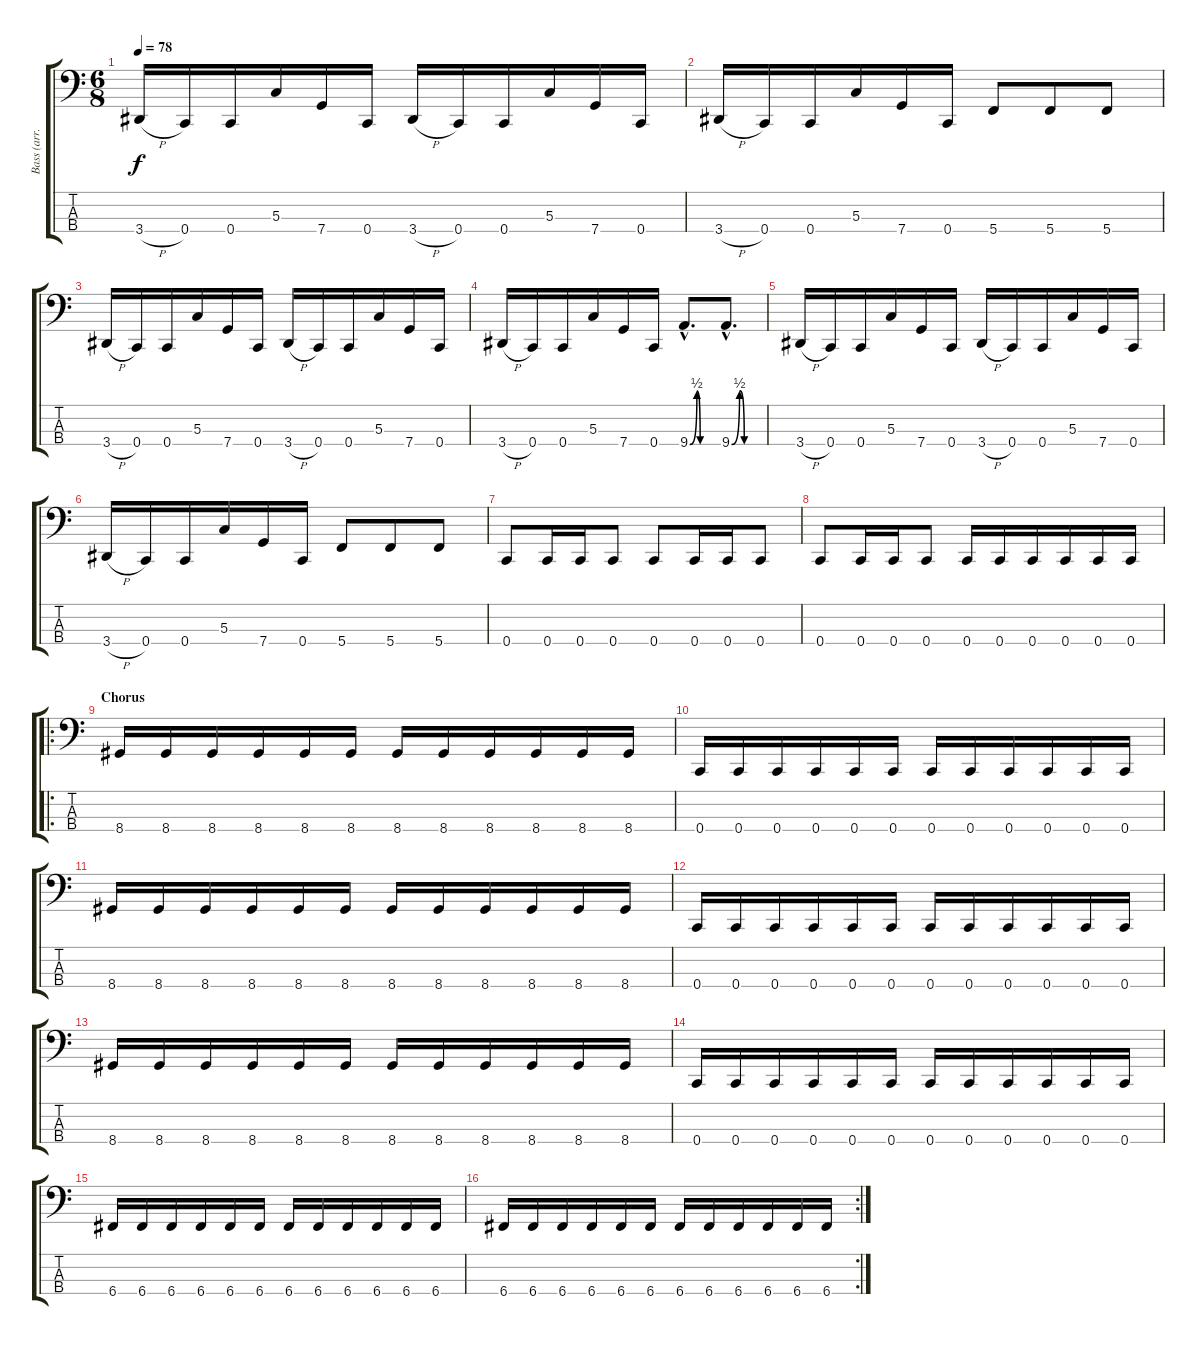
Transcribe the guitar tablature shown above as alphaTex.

\track ("Bass (arr. 4 string)" "Bass (arr.") {instrument electricbassfinger}
\staff {score tabs}
\tuning (F2 C2 G1 C1) {hide}
\ts (6 8)
\tempo 78
\clef f4
\ks c
3.4{h}.16{dy f} 0.4.16 0.4.16 5.3.16 7.4.16 0.4.16 3.4{h}.16 0.4.16 0.4.16 5.3.16 7.4.16 0.4.16 |
3.4{h}.16 0.4.16 0.4.16 5.3.16 7.4.16 0.4.16 5.4.8 5.4.8 5.4.8 |
3.4{h}.16 0.4.16 0.4.16 5.3.16 7.4.16 0.4.16 3.4{h}.16 0.4.16 0.4.16 5.3.16 7.4.16 0.4.16 |
3.4{h}.16 0.4.16 0.4.16 5.3.16 7.4.16 0.4.16 9.4{be (custom 0 0 15 2 22 0 45 0 60 0) hac}.8{d} 9.4{be (custom 0 0 15 2 24 0 45 0 60 0) hac}.8{d} |
3.4{h}.16 0.4.16 0.4.16 5.3.16 7.4.16 0.4.16 3.4{h}.16 0.4.16 0.4.16 5.3.16 7.4.16 0.4.16 |
3.4{h}.16 0.4.16 0.4.16 5.3.16 7.4.16 0.4.16 5.4.8 5.4.8 5.4.8 |
0.4.8 0.4.16 0.4.16 0.4.8 0.4.8 0.4.16 0.4.16 0.4.8 |
0.4.8 0.4.16 0.4.16 0.4.8 0.4.16 0.4.16 0.4.16 0.4.16 0.4.16 0.4.16 |
\ro
\section ("" "Chorus")
8.4.16 8.4.16 8.4.16 8.4.16 8.4.16 8.4.16 8.4.16 8.4.16 8.4.16 8.4.16 8.4.16 8.4.16 |
0.4.16 0.4.16 0.4.16 0.4.16 0.4.16 0.4.16 0.4.16 0.4.16 0.4.16 0.4.16 0.4.16 0.4.16 |
8.4.16 8.4.16 8.4.16 8.4.16 8.4.16 8.4.16 8.4.16 8.4.16 8.4.16 8.4.16 8.4.16 8.4.16 |
0.4.16 0.4.16 0.4.16 0.4.16 0.4.16 0.4.16 0.4.16 0.4.16 0.4.16 0.4.16 0.4.16 0.4.16 |
8.4.16 8.4.16 8.4.16 8.4.16 8.4.16 8.4.16 8.4.16 8.4.16 8.4.16 8.4.16 8.4.16 8.4.16 |
0.4.16 0.4.16 0.4.16 0.4.16 0.4.16 0.4.16 0.4.16 0.4.16 0.4.16 0.4.16 0.4.16 0.4.16 |
6.4.16 6.4.16 6.4.16 6.4.16 6.4.16 6.4.16 6.4.16 6.4.16 6.4.16 6.4.16 6.4.16 6.4.16 |
\rc 2
6.4.16 6.4.16 6.4.16 6.4.16 6.4.16 6.4.16 6.4.16 6.4.16 6.4.16 6.4.16 6.4.16 6.4.16
